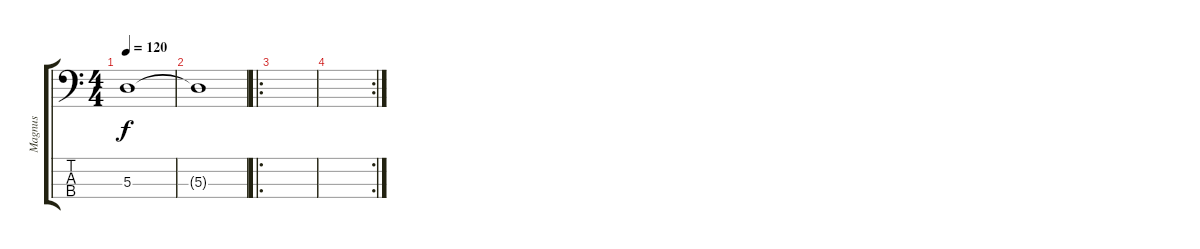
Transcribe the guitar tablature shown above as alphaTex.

\track ("Magnus" "Magnus") {instrument electricbassfinger}
\staff {score tabs}
\tuning (G2 D2 A1 E1) {hide}
\ts (4 4)
\tempo 120
\clef f4
\ks c
5.3.1{dy f} |
5.3{t}.1 |
\ro
|
\rc 2
